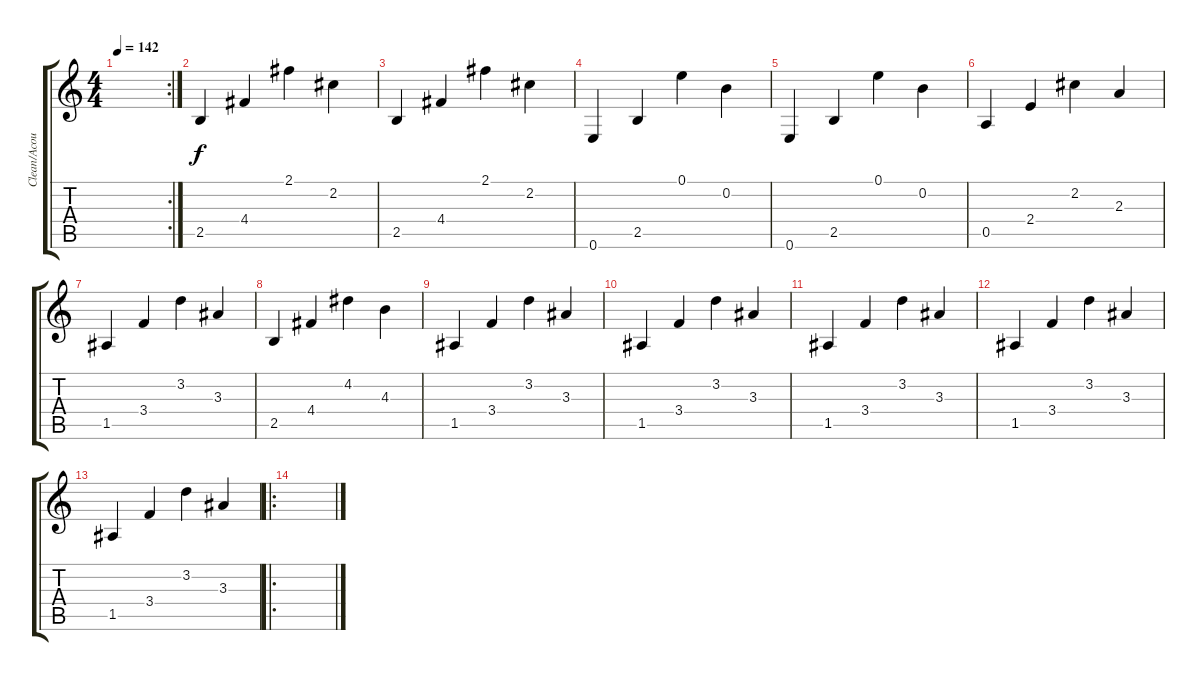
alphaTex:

\track ("Clean/Acoustic guitar" "Clean/Acou") {instrument acousticguitarsteel}
\staff {score tabs}
\tuning (E4 B3 G3 D3 A2 E2) {hide}
\rc 2
\ts (4 4)
\tempo 142
\clef g2
\ks c
|
2.5.4{instrument electricguitarclean} 4.4.4 2.1.4 2.2.4 |
2.5.4 4.4.4 2.1.4 2.2.4 |
0.6.4 2.5.4 0.1.4 0.2.4 |
0.6.4 2.5.4 0.1.4 0.2.4 |
0.5.4 2.4.4 2.2.4 2.3.4 |
1.5.4 3.4.4 3.2.4 3.3.4 |
2.5.4 4.4.4 4.2.4 4.3.4 |
1.5.4 3.4.4 3.2.4 3.3.4 |
1.5.4 3.4.4 3.2.4 3.3.4 |
1.5.4 3.4.4 3.2.4 3.3.4 |
1.5.4 3.4.4 3.2.4 3.3.4 |
1.5.4 3.4.4 3.2.4 3.3.4 |
\ro
